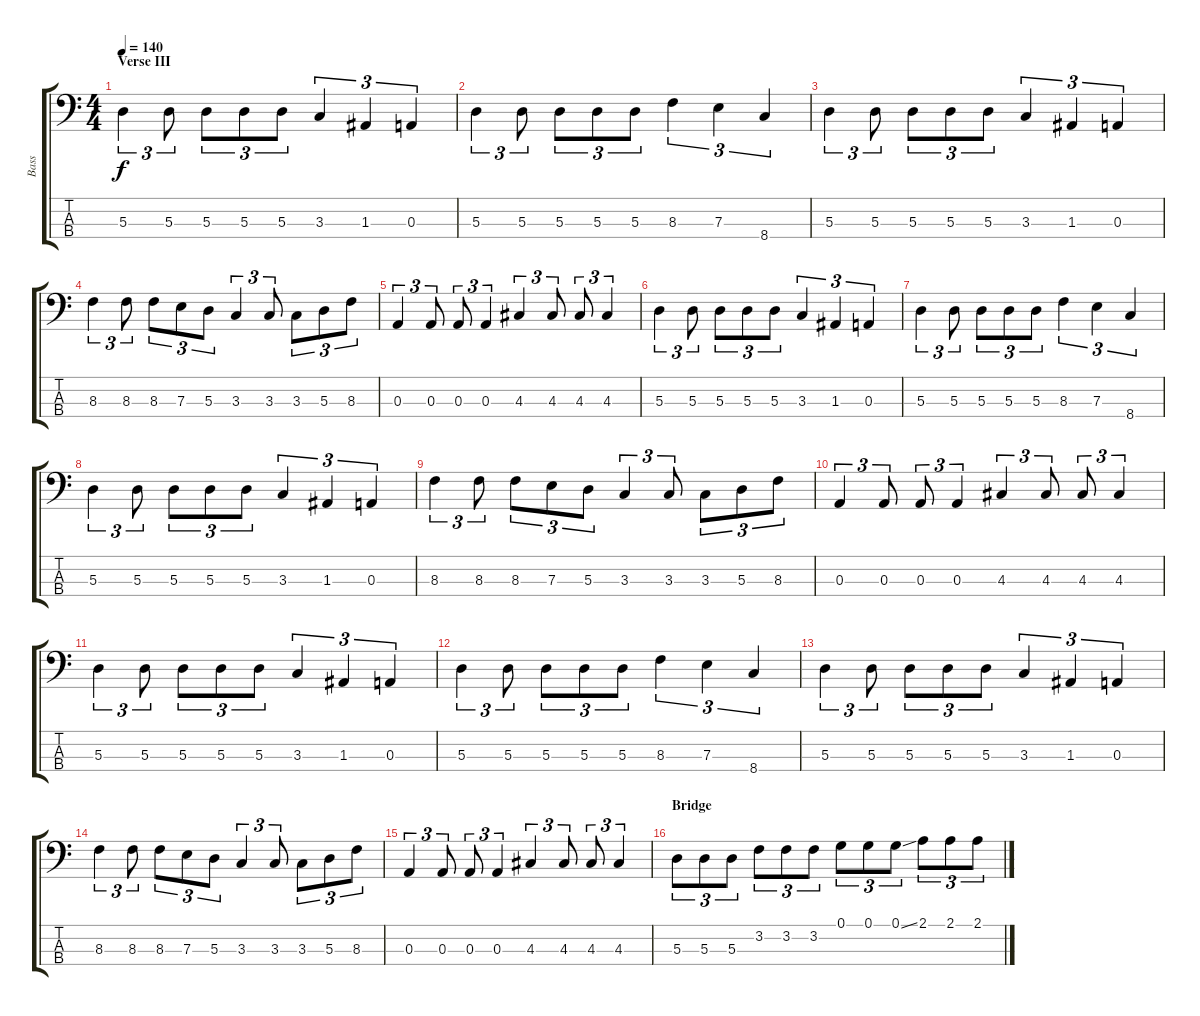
\track ("Bass" "Bass") {instrument electricbassfinger}
\staff {score tabs}
\tuning (G2 D2 A1 E1) {hide}
\ts (4 4)
\section ("" "Verse III")
\tempo 140
\clef f4
\ks c
5.3.4{tu (3 2) dy f} 5.3.8{tu (3 2)} 5.3.8{tu (3 2)} 5.3.8{tu (3 2)} 5.3.8{tu (3 2)} 3.3.4{tu (3 2)} 1.3.4{tu (3 2)} 0.3.4{tu (3 2)} |
5.3.4{tu (3 2)} 5.3.8{tu (3 2)} 5.3.8{tu (3 2)} 5.3.8{tu (3 2)} 5.3.8{tu (3 2)} 8.3.4{tu (3 2)} 7.3.4{tu (3 2)} 8.4.4{tu (3 2)} |
5.3.4{tu (3 2)} 5.3.8{tu (3 2)} 5.3.8{tu (3 2)} 5.3.8{tu (3 2)} 5.3.8{tu (3 2)} 3.3.4{tu (3 2)} 1.3.4{tu (3 2)} 0.3.4{tu (3 2)} |
8.3.4{tu (3 2)} 8.3.8{tu (3 2)} 8.3.8{tu (3 2)} 7.3.8{tu (3 2)} 5.3.8{tu (3 2)} 3.3.4{tu (3 2)} 3.3.8{tu (3 2)} 3.3.8{tu (3 2)} 5.3.8{tu (3 2)} 8.3.8{tu (3 2)} |
0.3.4{tu (3 2)} 0.3.8{tu (3 2)} 0.3.8{tu (3 2)} 0.3.4{tu (3 2)} 4.3.4{tu (3 2)} 4.3.8{tu (3 2)} 4.3.8{tu (3 2)} 4.3.4{tu (3 2)} |
5.3.4{tu (3 2)} 5.3.8{tu (3 2)} 5.3.8{tu (3 2)} 5.3.8{tu (3 2)} 5.3.8{tu (3 2)} 3.3.4{tu (3 2)} 1.3.4{tu (3 2)} 0.3.4{tu (3 2)} |
5.3.4{tu (3 2)} 5.3.8{tu (3 2)} 5.3.8{tu (3 2)} 5.3.8{tu (3 2)} 5.3.8{tu (3 2)} 8.3.4{tu (3 2)} 7.3.4{tu (3 2)} 8.4.4{tu (3 2)} |
5.3.4{tu (3 2)} 5.3.8{tu (3 2)} 5.3.8{tu (3 2)} 5.3.8{tu (3 2)} 5.3.8{tu (3 2)} 3.3.4{tu (3 2)} 1.3.4{tu (3 2)} 0.3.4{tu (3 2)} |
8.3.4{tu (3 2)} 8.3.8{tu (3 2)} 8.3.8{tu (3 2)} 7.3.8{tu (3 2)} 5.3.8{tu (3 2)} 3.3.4{tu (3 2)} 3.3.8{tu (3 2)} 3.3.8{tu (3 2)} 5.3.8{tu (3 2)} 8.3.8{tu (3 2)} |
0.3.4{tu (3 2)} 0.3.8{tu (3 2)} 0.3.8{tu (3 2)} 0.3.4{tu (3 2)} 4.3.4{tu (3 2)} 4.3.8{tu (3 2)} 4.3.8{tu (3 2)} 4.3.4{tu (3 2)} |
5.3.4{tu (3 2)} 5.3.8{tu (3 2)} 5.3.8{tu (3 2)} 5.3.8{tu (3 2)} 5.3.8{tu (3 2)} 3.3.4{tu (3 2)} 1.3.4{tu (3 2)} 0.3.4{tu (3 2)} |
5.3.4{tu (3 2)} 5.3.8{tu (3 2)} 5.3.8{tu (3 2)} 5.3.8{tu (3 2)} 5.3.8{tu (3 2)} 8.3.4{tu (3 2)} 7.3.4{tu (3 2)} 8.4.4{tu (3 2)} |
5.3.4{tu (3 2)} 5.3.8{tu (3 2)} 5.3.8{tu (3 2)} 5.3.8{tu (3 2)} 5.3.8{tu (3 2)} 3.3.4{tu (3 2)} 1.3.4{tu (3 2)} 0.3.4{tu (3 2)} |
8.3.4{tu (3 2)} 8.3.8{tu (3 2)} 8.3.8{tu (3 2)} 7.3.8{tu (3 2)} 5.3.8{tu (3 2)} 3.3.4{tu (3 2)} 3.3.8{tu (3 2)} 3.3.8{tu (3 2)} 5.3.8{tu (3 2)} 8.3.8{tu (3 2)} |
0.3.4{tu (3 2)} 0.3.8{tu (3 2)} 0.3.8{tu (3 2)} 0.3.4{tu (3 2)} 4.3.4{tu (3 2)} 4.3.8{tu (3 2)} 4.3.8{tu (3 2)} 4.3.4{tu (3 2)} |
\section ("" "Bridge")
5.3.8{tu (3 2)} 5.3.8{tu (3 2)} 5.3.8{tu (3 2)} 3.2.8{tu (3 2)} 3.2.8{tu (3 2)} 3.2.8{tu (3 2)} 0.1.8{tu (3 2)} 0.1.8{tu (3 2)} 0.1{ss}.8{tu (3 2)} 2.1.8{tu (3 2)} 2.1.8{tu (3 2)} 2.1.8{tu (3 2)}
